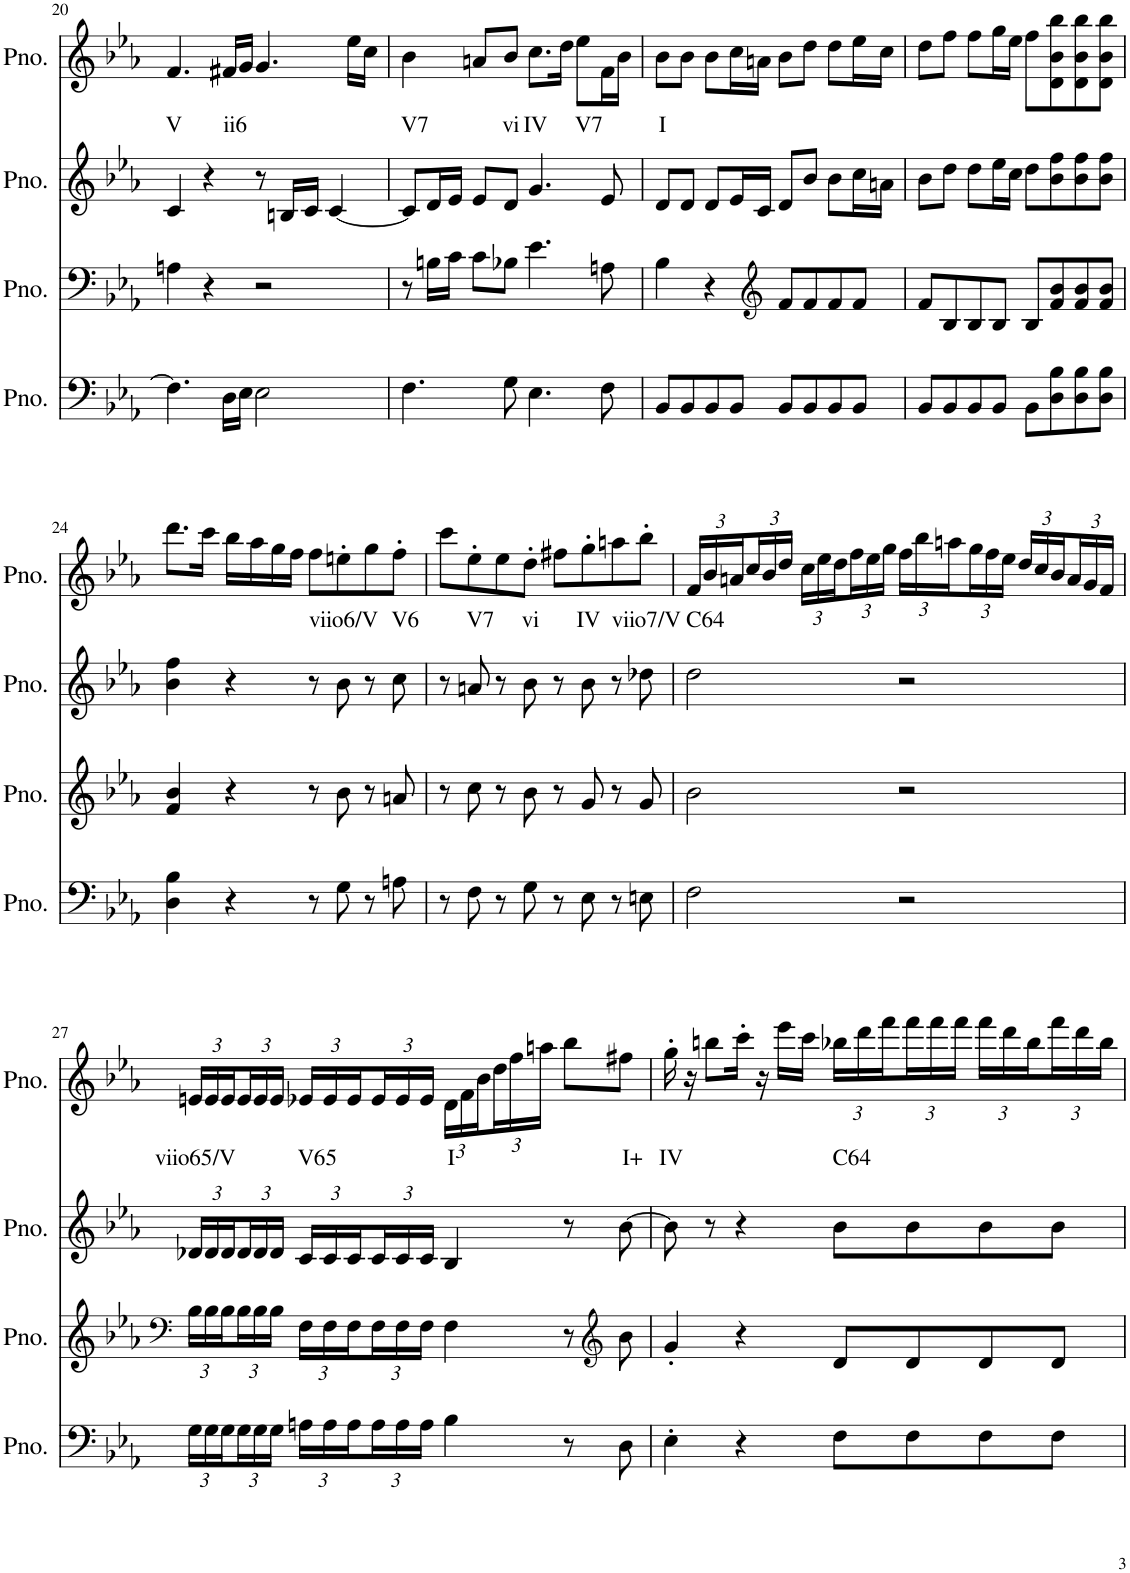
**kern	**kern	**kern	**kern	**text
*part4	*part3	*part2	*part1	*part1
*staff4	*staff3	*staff2	*staff1	*staff1
*I"Piano	*I"Piano	*I"Piano	*I"Piano, MIDI File Track 4 Ch4 Ch1	*
*I'Pno.	*I'Pno.	*I'Pno.	*I'Pno.	*
!!LO:PB:g=z
*clefF4	*clefF4	*clefG2	*clefG2	*
*k[b-e-a-]	*k[b-e-a-]	*k[b-e-a-]	*k[b-e-a-]	*
*M4/4	*M4/4	*M4/4	*M4/4	*
=20	=20	=20	=20	=20
!	!	!	!	!LO:LY:b
4.F\]	4An\	4c/	4.f/	V
.	4r	4r	.	.
!	!	!	!	!LO:LY:b
16D\LL	.	.	16f#X/LL	ii6
16E-\JJ	.	.	16g/JJ	.
2E-\	2r	8r	4.g/	.
.	.	16Bn/LL	.	.
.	.	16c/JJ	.	.
.	.	[4c/	.	.
.	.	.	16ee-\LL	.
.	.	.	16cc\JJ	.
=21	=21	=21	=21	=21
!	!	!	!	!LO:LY:b
4.F\	8r	8c/L]	4b-\	V7
.	16Bn\LL	16d/L	.	.
.	16c\JJ	16e-/JJ	.	.
.	8c\L	8e-/L	8an/L	.
!	!	!	!	!LO:LY:b
8G\	8B-X\J	8d/J	8b-/J	vi
!	!	!	!	!LO:LY:b
4.E-\	4.e-\	4.g/	8.cc\L	IV
.	.	.	16dd\Jk	.
!	!	!	!	!LO:LY:b
.	.	.	8ee-\L	V7
8F\	8An\	8e-/	16f\L	.
.	.	.	16b-\JJ	.
=22	=22	=22	=22	=22
!	!	!	!	!LO:LY:b
8BB-/L	4B-\	8d/L	8b-\L	I
8BB-/	.	8d/J	8b-\J	.
8BB-/	4r	8d/L	8b-\L	.
8BB-/J	.	16e-/L	16cc\L	.
.	.	16c/JJ	16an\JJ	.
*	*clefG2	*	*	*
8BB-/L	8f/L	8d/L	8b-\L	.
8BB-/	8f/	8b-/J	8dd\J	.
8BB-/	8f/	8b-\L	8dd\L	.
8BB-/J	8f/J	16cc\L	16ee-\L	.
.	.	16an\JJ	16cc\JJ	.
=23	=23	=23	=23	=23
8BB-/L	8f/L	8b-\L	8dd\L	.
8BB-/	8B-/	8dd\J	8ff\J	.
8BB-/	8B-/	8dd\L	8ff\L	.
8BB-/J	8B-/J	16ee-\L	16gg\L	.
.	.	16cc\JJ	16ee-\JJ	.
8BB-\L	8B-/L	8dd\L	8ff\L	.
8D\ 8B-\	8f/ 8b-/	8b-\ 8ff\	8d\ 8b-\ 8bb-\	.
8D\ 8B-\	8f/ 8b-/	8b-\ 8ff\	8d\ 8b-\ 8bb-\	.
8D\ 8B-\J	8f/ 8b-/J	8b-\ 8ff\J	8d\ 8b-\ 8bb-\J	.
!!LO:LB:g=z
=24	=24	=24	=24	=24
4D\ 4B-\	4f/ 4b-/	4b-\ 4ff\	8.ddd\L	.
.	.	.	16ccc\Jk	.
4r	4r	4r	16bb-\LL	.
.	.	.	16aa-\	.
.	.	.	16gg\	.
.	.	.	16ff\JJ	.
8r	8r	8r	8ff\L	.
!	!	!	!	!LO:LY:b
8G\	8b-\	8b-\	8een'\	viio6/V
8r	8r	8r	8gg\	.
!	!	!	!	!LO:LY:b
8An\	8an/	8cc\	8ff'\J	V6
=25	=25	=25	=25	=25
8r	8r	8r	8ccc\L	.
!	!	!	!	!LO:LY:b
8F\	8cc\	8an/	8ee-'\	V7
8r	8r	8r	8ee-\	.
!	!	!	!	!LO:LY:b
8G\	8b-\	8b-\	8dd'\J	vi
8r	8r	8r	8ff#X\L	.
!	!	!	!	!LO:LY:b
8E-\	8g/	8b-\	8gg'\	IV
8r	8r	8r	8aan\	.
!	!	!	!	!LO:LY:b
8En\	8g/	8dd-X\	8bb-'\J	viio7/V
=26	=26	=26	=26	=26
*	*	*	*Xbrackettup	*
!	!	!	!	!LO:LY:b
2F\	2b-\	2dd\	24f/LL	C64
.	.	.	24b-/	.
.	.	.	24an/	.
.	.	.	24cc/	.
.	.	.	24b-/	.
.	.	.	24dd/JJ	.
.	.	.	24cc\LL	.
.	.	.	24ee-\	.
.	.	.	24dd\	.
.	.	.	24ff\	.
.	.	.	24ee-\	.
.	.	.	24gg\JJ	.
2r	2r	2r	24ff\LL	.
.	.	.	24bb-\	.
.	.	.	24aan\	.
.	.	.	24gg\	.
.	.	.	24ff\	.
.	.	.	24ee-\JJ	.
.	.	.	24dd/LL	.
.	.	.	24cc/	.
.	.	.	24b-/	.
.	.	.	24a/	.
.	.	.	24g/	.
.	.	.	24f/JJ	.
!!LO:LB:g=z
=27	=27	=27	=27	=27
*	*clefF4	*	*	*
*Xbrackettup	*Xbrackettup	*Xbrackettup	*	*
!	!	!	!	!LO:LY:b
24G\LL	24B-\LL	24d-X/LL	24en/LL	viio65/V
24G\	24B-\	24d-/	24e/	.
24G\	24B-\	24d-/	24e/	.
24G\	24B-\	24d-/	24e/	.
24G\	24B-\	24d-/	24e/	.
24G\JJ	24B-\JJ	24d-/JJ	24e/JJ	.
!	!	!	!	!LO:LY:b
24An\LL	24F\LL	24c/LL	24e-X/LL	V65
24A\	24F\	24c/	24e-/	.
24A\	24F\	24c/	24e-/	.
24A\	24F\	24c/	24e-/	.
24A\	24F\	24c/	24e-/	.
24A\JJ	24F\JJ	24c/JJ	24e-/JJ	.
!	!	!	!	!LO:LY:b
4B-\	4F\	4B-/	24d\LL	I
.	.	.	24f\	.
.	.	.	24b-\	.
.	.	.	24dd\	.
.	.	.	24ff\	.
.	.	.	24aan\JJ	.
8r	8r	8r	8bb-\L	.
*	*clefG2	*	*	*
!	!	!	!	!LO:LY:b
8D\	8b-\	[8b-\	8ff#X\J	I+
=28	=28	=28	=28	=28
!	!	!	!	!LO:LY:b
4E-'\	4g'/	8b-\]	16gg'\	IV
.	.	.	16r	.
.	.	8r	8bbn\L	.
4r	4r	4r	16ccc'\Jk	.
.	.	.	16r	.
.	.	.	16eee-\LL	.
.	.	.	16ccc\JJ	.
!	!	!	!	!LO:LY:b
8F\L	8d/L	8b-\L	24bb-X\LL	C64
.	.	.	24ddd\	.
.	.	.	24fff\	.
8F\	8d/	8b-\	24fff\	.
.	.	.	24fff\	.
.	.	.	24fff\JJ	.
8F\	8d/	8b-\	24fff\LL	.
.	.	.	24ddd\	.
.	.	.	24bb-\	.
8F\J	8d/J	8b-\J	24fff\	.
.	.	.	24ddd\	.
.	.	.	24bb-\JJ	.
=	=	=	=	=
*-	*-	*-	*-	*-
